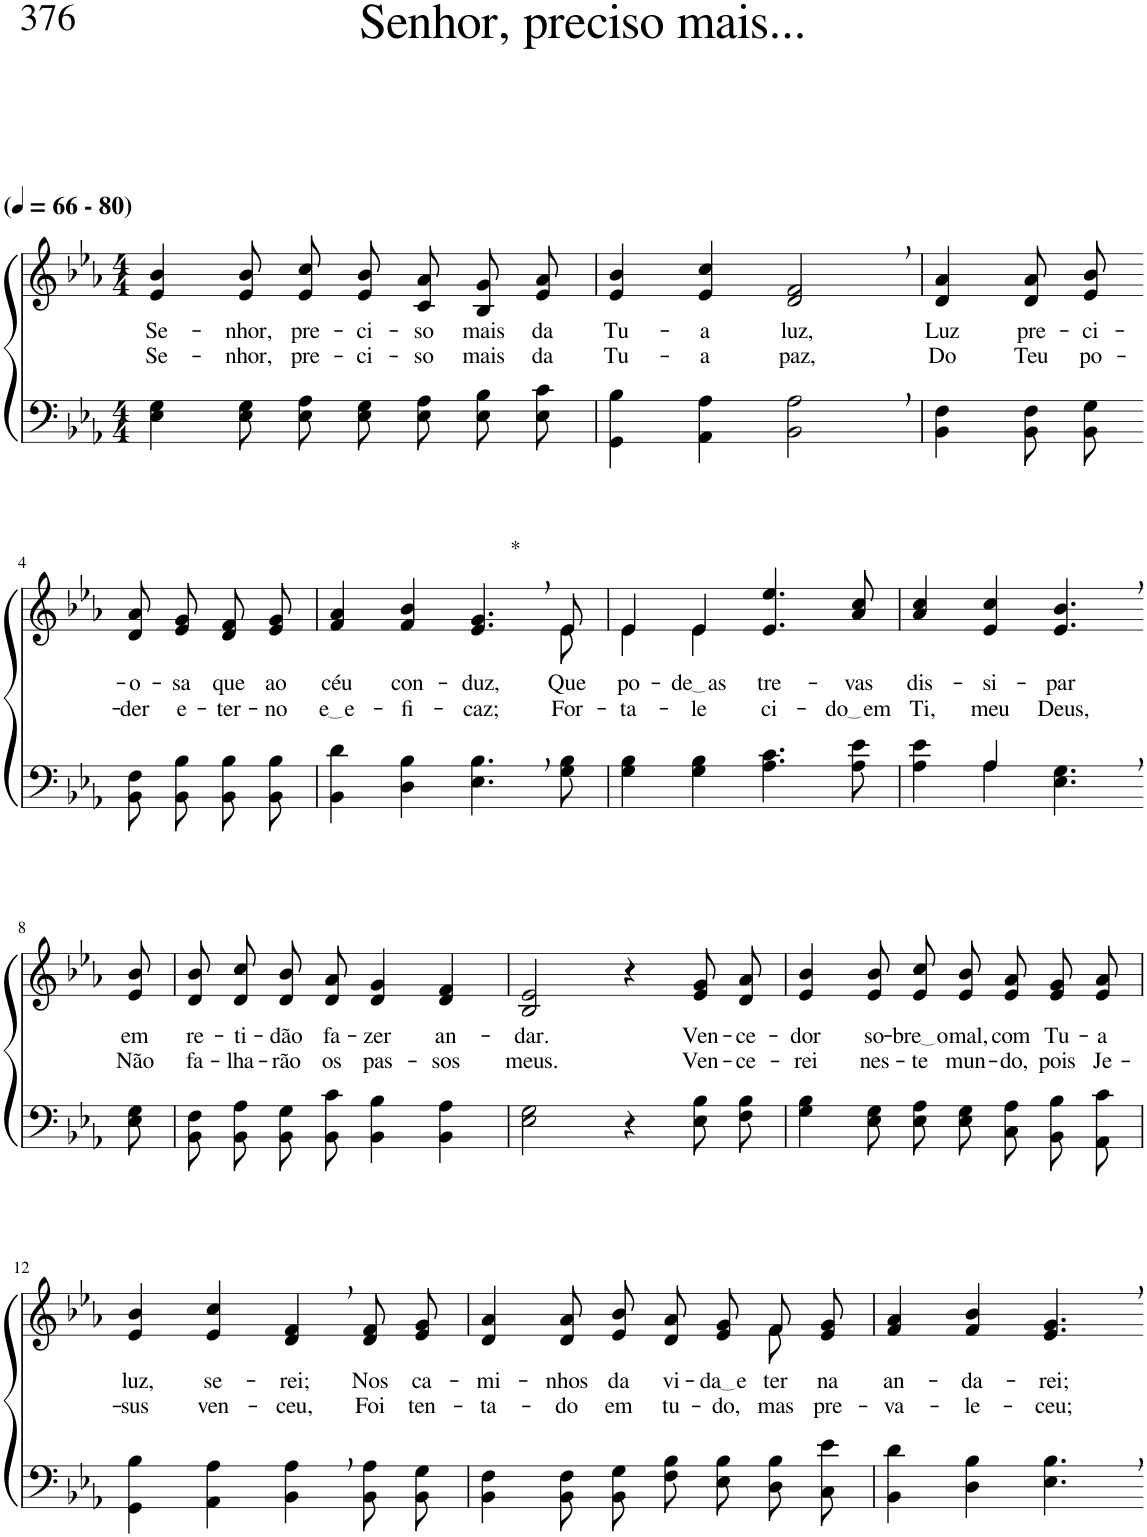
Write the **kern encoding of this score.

**kern	**kern	**text	**text
*part2	*part1	*part1	*part1
*staff2	*staff1	*staff1	*staff1
*I"Parte III e IV	*I"Parte I e II	*	*
*clefF4	*clefG2	*	*
*k[b-e-a-]	*k[b-e-a-]	*	*
*M4/4	*M4/4	*	*
*MM66	*MM66	*	*
=1	=1	=1	=1
!	!LO:TX:a:B:t=(	!	!
!	!LO:TX:a:B:t=- 80)	!	!
!	!	!LO:LY:b	!LO:LY:b
4E-\ 4G\	4e-/ 4b-/	Se-	Se-
!	!	!LO:LY:b	!LO:LY:b
8E-\ 8G\L	8e-/ 8b-/L	-nhor,	-nhor,
!	!	!LO:LY:b	!LO:LY:b
8E-\ 8A-\J	8e-/ 8cc/J	pre-	pre-
!	!	!LO:LY:b	!LO:LY:b
8E-\ 8G\L	8e-/ 8b-/L	-ci-	-ci-
!	!	!LO:LY:b	!LO:LY:b
8E-\ 8A-\J	8c/ 8a-/J	-so	-so
!	!	!LO:LY:b	!LO:LY:b
8E-\ 8B-\L	8B-/ 8g/L	mais	mais
!	!	!LO:LY:b	!LO:LY:b
8E-\ 8c\J	8e-/ 8a-/J	da	da
=2	=2	=2	=2
!	!	!LO:LY:b	!LO:LY:b
4GG\ 4B-\	4e-/ 4b-/	Tu-	Tu-
!	!	!LO:LY:b	!LO:LY:b
4AA-\ 4A-\	4e-/ 4cc/	-a	-a
!	!	!LO:LY:b	!LO:LY:b
2BB-\, 2A-\,	2d/, 2f/,	luz,	paz,
=3	=3	=3	=3
!	!	!LO:LY:b	!LO:LY:b
4BB-\ 4F\	4d/ 4a-/	Luz	Do
!	!	!LO:LY:b	!LO:LY:b
8BB-\ 8F\L	8d/ 8a-/L	pre-	Teu
!	!	!LO:LY:b	!LO:LY:b
8BB-\ 8G\J	8e-/ 8b-/J	-ci-	po-
!!LO:LB:g=z
=4-	=4-	=4-	=4-
!	!	!LO:LY:b	!LO:LY:b
8BB-\ 8F\L	8d/ 8a-/L	-o-	-der
!	!	!LO:LY:b	!LO:LY:b
8BB-\ 8B-\J	8e-/ 8g/J	-sa	e-
!	!	!LO:LY:b	!LO:LY:b
8BB-\ 8B-\L	8d/ 8f/L	que	-ter-
!	!	!LO:LY:b	!LO:LY:b
8BB-\ 8B-\J	8e-/ 8g/J	ao	-no
=5	=5	=5	=5
!	!	!LO:LY:b	!LO:LY:b
*	*^	*	*
4BB-\ 4d\	4f/ 4a-/	2..ryy	céu	e e
!	!	!	!LO:LY:b	!LO:LY:b
4D\ 4B-\	4f/ 4b-/	.	con-	-fi-
!	!LO:TX:a:t=*	!	!	!
!	!	!	!LO:LY:b	!LO:LY:b
4.E-\, 4.B-\,	4.e-/, 4.g/,	.	-duz,	-caz;
!	!	!	!LO:LY:b	!LO:LY:b
8G\ 8B-\	8e-/	8e-\	Que	For-
=6	=6	=6	=6	=6
!	!	!	!LO:LY:b	!LO:LY:b
4G\ 4B-\	4e-/	4e-\	po-	-ta-
!	!	!	!LO:LY:b	!LO:LY:b
4G\ 4B-\	4e-/	4e-\	de as	-le-
!	!	!	!LO:LY:b	!LO:LY:b
4.A-\ 4.c\	4.e-/ 4.ee-/	2ryy	tre-	-ci-
!	!	!	!LO:LY:b	!LO:LY:b
8A-\ 8e-\	8a-/ 8cc/	.	-vas	do em
*	*v	*v	*	*
=7	=7	=7	=7
*^	*	*	*
!	!	!	!LO:LY:b	!LO:LY:b
4ryy	4A-\ 4e-\	4a-/ 4cc/	dis-	Ti,
!	!	!	!LO:LY:b	!LO:LY:b
4A-/	4A-\	4e-/ 4cc/	-si-	meu
!	!	!	!LO:LY:b	!LO:LY:b
4.ryy	4.E-\ 4.G\	4.e-/, 4.b-/,	-par	Deus,
!!LO:LB:g=z
=8-	=8-	=8-	=8-	=8-
!	!	!	!LO:LY:b	!LO:LY:b
*v	*v	*	*	*
8E-\ 8G\	8e-/ 8b-/	em	Não
=9	=9	=9	=9
!	!	!LO:LY:b	!LO:LY:b
8BB-\ 8F\L	8d/ 8b-/L	re-	fa-
!	!	!LO:LY:b	!LO:LY:b
8BB-\ 8A-\J	8d/ 8cc/J	-ti-	-lha-
!	!	!LO:LY:b	!LO:LY:b
8BB-\ 8G\L	8d/ 8b-/L	-dão	-rão
!	!	!LO:LY:b	!LO:LY:b
8BB-\ 8c\J	8d/ 8a-/J	fa-	os
!	!	!LO:LY:b	!LO:LY:b
4BB-\ 4B-\	4d/ 4g/	-zer	pas-
!	!	!LO:LY:b	!LO:LY:b
4BB-\ 4A-\	4d/ 4f/	an-	-sos
=10	=10	=10	=10
!	!	!LO:LY:b	!LO:LY:b
2E-\ 2G\	2B-/ 2e-/	-dar.	meus.
4r	4r	.	.
!	!	!LO:LY:b	!LO:LY:b
8E-\ 8B-\L	8e-/ 8g/L	Ven-	Ven-
!	!	!LO:LY:b	!LO:LY:b
8F\ 8B-\J	8d/ 8a-/J	-ce-	-ce-
=11	=11	=11	=11
!	!	!LO:LY:b	!LO:LY:b
4G\ 4B-\	4e-/ 4b-/	-dor	-rei
!	!	!LO:LY:b	!LO:LY:b
8E-\ 8G\L	8e-/ 8b-/L	so-	nes-
!	!	!LO:LY:b	!LO:LY:b
8E-\ 8A-\J	8e-/ 8cc/J	bre o	-te
!	!	!LO:LY:b	!LO:LY:b
8E-\ 8G\L	8e-/ 8b-/L	mal,	mun-
!	!	!LO:LY:b	!LO:LY:b
8C\ 8A-\J	8e-/ 8a-/J	com	-do,
!	!	!LO:LY:b	!LO:LY:b
8BB-\ 8B-\L	8e-/ 8g/L	Tu-	pois
!	!	!LO:LY:b	!LO:LY:b
8AA-\ 8c\J	8e-/ 8a-/J	-a	Je-
!!LO:LB:g=z
=12	=12	=12	=12
!	!	!LO:LY:b	!LO:LY:b
4GG\ 4B-\	4e-/ 4b-/	luz,	-sus
!	!	!LO:LY:b	!LO:LY:b
4AA-\ 4A-\	4e-/ 4cc/	se-	ven-
!	!	!LO:LY:b	!LO:LY:b
4BB-\, 4A-\,	4d/, 4f/,	-rei;	-ceu,
!	!	!LO:LY:b	!LO:LY:b
8BB-\ 8A-\L	8d/ 8f/L	Nos	Foi
!	!	!LO:LY:b	!LO:LY:b
8BB-\ 8G\J	8e-/ 8g/J	ca-	ten-
=13	=13	=13	=13
!	!	!LO:LY:b	!LO:LY:b
*	*^	*	*
4BB-\ 4F\	4d/ 4a-/	2.ryy	-mi-	-ta-
!	!	!	!LO:LY:b	!LO:LY:b
8BB-\ 8F\L	8d/ 8a-/L	.	-nhos	-do
!	!	!	!LO:LY:b	!LO:LY:b
8BB-\ 8G\J	8e-/ 8b-/J	.	da	em
!	!	!	!LO:LY:b	!LO:LY:b
8F\ 8B-\L	8d/ 8a-/L	.	vi-	tu-
!	!	!	!LO:LY:b	!LO:LY:b
8E-\ 8B-\J	8e-/ 8g/J	.	da e	-do,
!	!	!	!LO:LY:b	!LO:LY:b
8D\ 8B-\L	8f/L	8f\	-ter-	mas
!	!	!	!LO:LY:b	!LO:LY:b
8C\ 8e-\J	8e-/ 8g/J	8ryy	-na	pre-
=14	=14	=14	=14	=14
!	!	!	!LO:LY:b	!LO:LY:b
*	*v	*v	*	*
4BB-\ 4d\	4f/ 4a-/	an-	-va-
!	!	!LO:LY:b	!LO:LY:b
4D\ 4B-\	4f/ 4b-/	-da-	-le-
!	!	!LO:LY:b	!LO:LY:b
4.E-\, 4.B-\,	4.e-/, 4.g/,	-rei;	-ceu;
=-	=-	=-	=-
*-	*-	*-	*-
